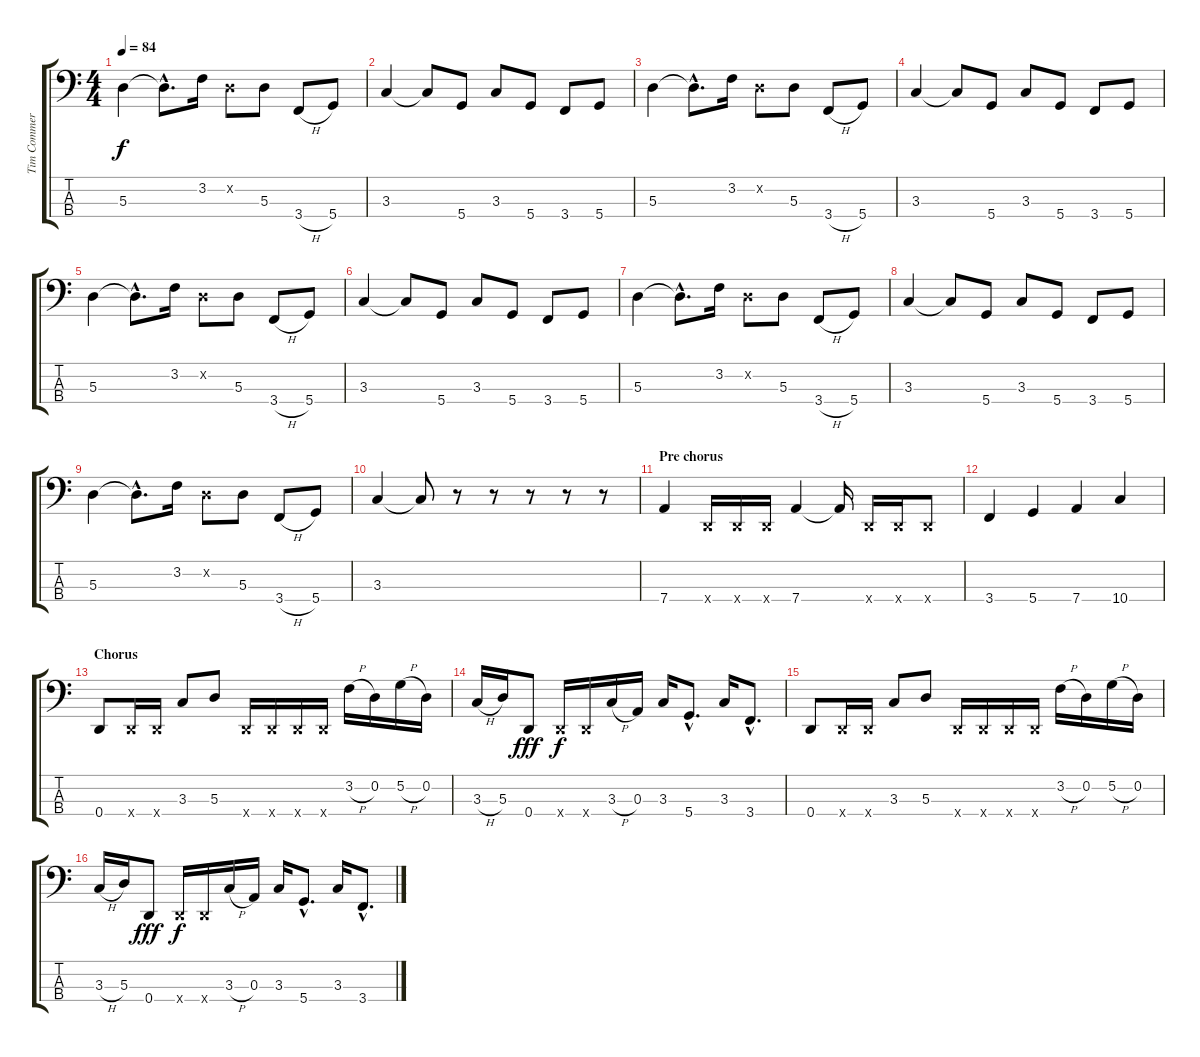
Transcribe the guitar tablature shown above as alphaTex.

\track ("Tim Commerford" "Tim Commer") {instrument electricbassfinger}
\staff {score tabs}
\tuning (G2 D2 A1 D1) {hide}
\ts (4 4)
\tempo 84
\clef f4
\ks c
5.3.4{dy f} 5.3{hac t}.8{d} 3.2.16 0.2{x}.8 5.3.8 3.4{h}.8 5.4.8 |
3.3.4 3.3{t}.8 5.4.8 3.3.8 5.4.8 3.4.8 5.4.8 |
5.3.4 5.3{hac t}.8{d} 3.2.16 0.2{x}.8 5.3.8 3.4{h}.8 5.4.8 |
3.3.4 3.3{t}.8 5.4.8 3.3.8 5.4.8 3.4.8 5.4.8 |
5.3.4 5.3{hac t}.8{d} 3.2.16 0.2{x}.8 5.3.8 3.4{h}.8 5.4.8 |
3.3.4 3.3{t}.8 5.4.8 3.3.8 5.4.8 3.4.8 5.4.8 |
5.3.4 5.3{hac t}.8{d} 3.2.16 0.2{x}.8 5.3.8 3.4{h}.8 5.4.8 |
3.3.4 3.3{t}.8 5.4.8 3.3.8 5.4.8 3.4.8 5.4.8 |
5.3.4 5.3{hac t}.8{d} 3.2.16 0.2{x}.8 5.3.8 3.4{h}.8 5.4.8 |
3.3.4 3.3{t}.8 r.8 r.8 r.8 r.8 r.8 |
\section ("" "Pre chorus")
7.4.4 0.4{x}.16 0.4{x}.16 0.4{x}.16 7.4.4 7.4{t}.16 0.4{x}.16 0.4{x}.16 0.4{x}.8 |
3.4.4 5.4.4 7.4.4 10.4.4 |
\section ("" "Chorus")
0.4.8 0.4{x}.16 0.4{x}.16 3.3.8 5.3.8 0.4{x}.16 0.4{x}.16 0.4{x}.16 0.4{x}.16 3.2{h}.16 0.2.16 5.2{h}.16 0.2.16 |
3.3{h}.16 5.3.16 0.4.8{dy fff} 0.4{x}.16{dy f} 0.4{x}.16 3.3{h}.16 0.3.16 3.3.16 5.4{hac}.8{d} 3.3.16 3.4{hac}.8{d} |
0.4.8 0.4{x}.16 0.4{x}.16 3.3.8 5.3.8 0.4{x}.16 0.4{x}.16 0.4{x}.16 0.4{x}.16 3.2{h}.16 0.2.16 5.2{h}.16 0.2.16 |
3.3{h}.16 5.3.16 0.4.8{dy fff} 0.4{x}.16{dy f} 0.4{x}.16 3.3{h}.16 0.3.16 3.3.16 5.4{hac}.8{d} 3.3.16 3.4{hac}.8{d}
